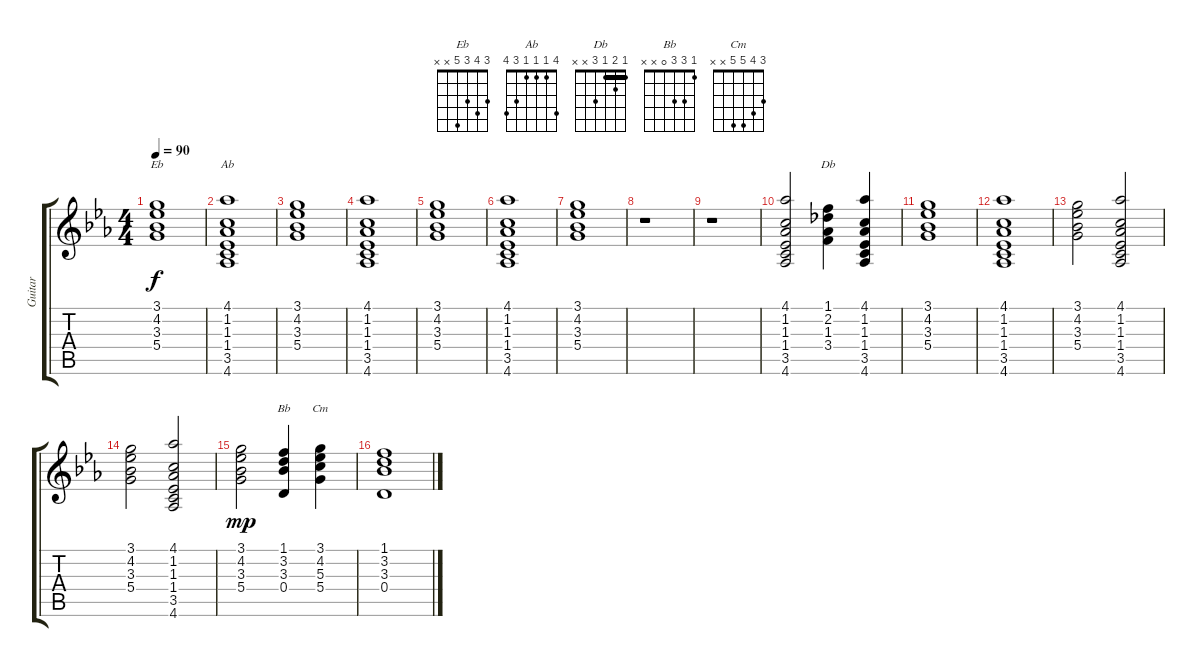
\track ("Guitar" "Guitar") {instrument acousticguitarnylon}
\staff {score tabs}
\tuning (E4 B3 G3 D3 A2 E2) {hide}
\chord ("Eb" 3 4 3 5 x x) {barre 0}
\chord ("Ab" 4 1 1 1 3 4) {barre 0}
\chord ("Db" 1 2 1 3 x x) {barre 1}
\chord ("Bb" 1 3 3 0 x x)
\chord ("Cm" 3 4 5 5 x x)
\ts (4 4)
\tempo 90
\clef g2
\ks eb
(3.1 4.2 3.3 5.4).1{ch "Eb" dy f} |
(4.1 1.2 1.3 1.4 3.5 4.6).1{ch "Ab"} |
(3.1 4.2 3.3 5.4).1 |
(4.1 1.2 1.3 1.4 3.5 4.6).1 |
(3.1 4.2 3.3 5.4).1 |
(4.1 1.2 1.3 1.4 3.5 4.6).1 |
(3.1 4.2 3.3 5.4).1 |
r.1 |
r.1 |
(4.1 1.2 1.3 1.4 3.5 4.6).2 (1.1 2.2 1.3 3.4).4{ch "Db"} (4.1 1.2 1.3 1.4 3.5 4.6).4 |
(3.1 4.2 3.3 5.4).1 |
(4.1 1.2 1.3 1.4 3.5 4.6).1 |
(3.1 4.2 3.3 5.4).2 (4.1 1.2 1.3 1.4 3.5 4.6).2 |
(3.1 4.2 3.3 5.4).2 (4.1 1.2 1.3 1.4 3.5 4.6).2 |
(3.1 4.2 3.3 5.4).2{dy mp} (1.1 3.2 3.3 0.4).4{ch "Bb"} (3.1 4.2 5.3 5.4).4{ch "Cm"} |
(1.1 3.2 3.3 0.4).1
